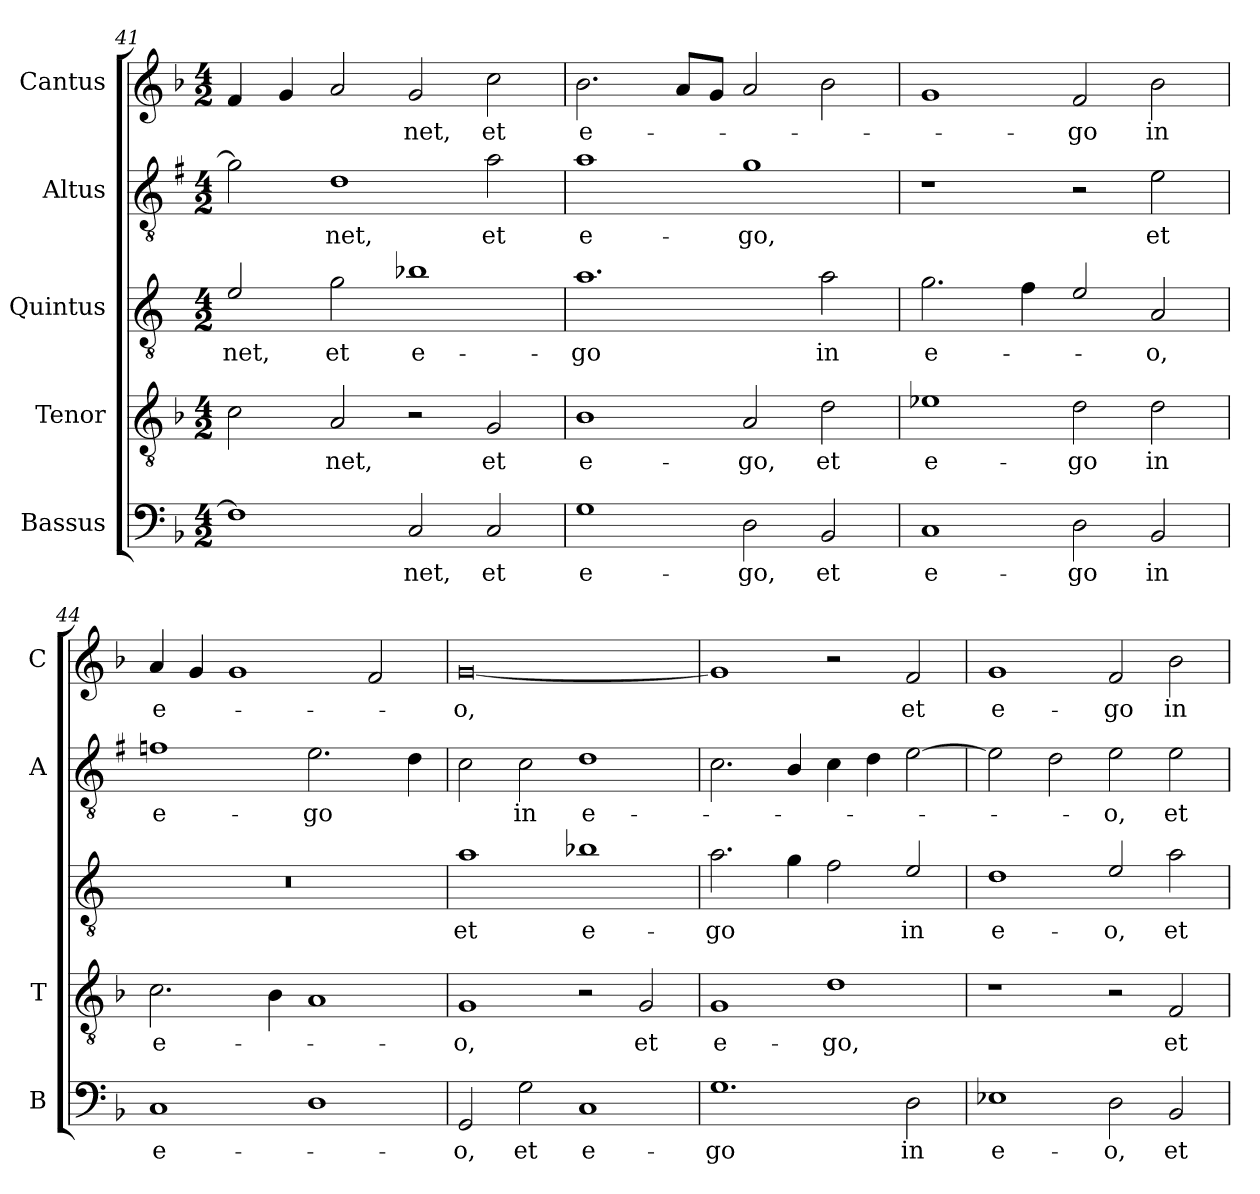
**kern	**text	**kern	**text	**kern	**text	**kern	**text	**kern	**text
*part5	*part5	*part4	*part4	*part3	*part3	*part2	*part2	*part1	*part1
*staff5	*staff5	*staff4	*staff4	*staff3	*staff3	*staff2	*staff2	*staff1	*staff1
*I"Bassus	*	*I"Tenor	*	*I"Quintus	*	*I"Altus	*	*I"Cantus	*
*I'B	*	*I'T	*	*	*	*I'A	*	*I'C	*
*clefF4	*	*clefGv2	*	*clefGv2	*	*clefGv2	*	*clefG2	*
*	*	*	*	*ITrd4c7	*	*ITrd1c2	*	*	*
*k[b-]	*	*k[b-]	*	*k[b-]	*	*k[b-]	*	*k[b-]	*
*F:	*	*F:	*	*F:	*	*F:	*	*F:	*
*M4/2	*	*M4/2	*	*M4/2	*	*M4/2	*	*M4/2	*
=41	=41	=41	=41	=41	=41	=41	=41	=41	=41
!	!	!	!	!	!LO:LY:b	!	!	!	!
1F]	.	2c\	.	2A/	-net,	2f\]	.	4f/	.
.	.	.	.	.	.	.	.	4g/	.
!	!	!	!LO:LY:b	!	!LO:LY:b	!	!LO:LY:b	!	!
.	.	2A/	-net,	2c\	et	1c	-net,	2a/	.
!	!LO:LY:b	!	!	!	!LO:LY:b	!	!	!	!LO:LY:b
2C/	-net,	2r	.	1e-X	e-	.	.	2g/	-net,
!	!LO:LY:b	!	!LO:LY:b	!	!	!	!LO:LY:b	!	!LO:LY:b
2C/	et	2G/	et	.	.	2g\	et	2cc\	et
=42	=42	=42	=42	=42	=42	=42	=42	=42	=42
!	!LO:LY:b	!	!LO:LY:b	!	!LO:LY:b	!	!LO:LY:b	!	!LO:LY:b
1G	e-	1B-	e-	1.d	-go	1g	e-	2.b-\	e-
.	.	.	.	.	.	.	.	8a/L	.
.	.	.	.	.	.	.	.	8g/J	.
!	!LO:LY:b	!	!LO:LY:b	!	!	!	!LO:LY:b	!	!
2D\	-go,	2A/	-go,	.	.	1f	-go,	2a/	.
!	!LO:LY:b	!	!LO:LY:b	!	!LO:LY:b	!	!	!	!
2BB-/	et	2d\	et	2d\	in	.	.	2b-\	.
=43	=43	=43	=43	=43	=43	=43	=43	=43	=43
!	!LO:LY:b	!	!LO:LY:b	!	!LO:LY:b	!	!	!	!
1C	e-	1e-X	e-	2.c\	e-	1r	.	1g	.
.	.	.	.	4B-\	.	.	.	.	.
!	!LO:LY:b	!	!LO:LY:b	!	!	!	!	!	!LO:LY:b
2D\	-go	2d\	-go	2A/	.	2r	.	2f/	-go
!	!LO:LY:b	!	!LO:LY:b	!	!LO:LY:b	!	!LO:LY:b	!	!LO:LY:b
2BB-/	in	2d\	in	2D/	-o,	2d\	et	2b-\	in
=44	=44	=44	=44	=44	=44	=44	=44	=44	=44
!	!LO:LY:b	!	!LO:LY:b	!	!	!	!LO:LY:b	!	!LO:LY:b
1C	e-	2.c\	e-	0r	.	1e-X	e-	4a/	e-
.	.	.	.	.	.	.	.	4g/	.
.	.	.	.	.	.	.	.	1g	.
.	.	4B-\	.	.	.	.	.	.	.
!	!	!	!	!	!	!	!LO:LY:b	!	!
1D	.	1A	.	.	.	2.d\	-go	.	.
.	.	.	.	.	.	.	.	2f/	.
.	.	.	.	.	.	4c\	.	.	.
!!LO:PB:g=z
=45	=45	=45	=45	=45	=45	=45	=45	=45	=45
!	!LO:LY:b	!	!LO:LY:b	!	!LO:LY:b	!	!	!	!LO:LY:b
2GG/	-o,	1G	-o,	1d	et	2B-\	.	[0g	-o,
!	!LO:LY:b	!	!	!	!	!	!LO:LY:b	!	!
2G\	et	.	.	.	.	2B-\	in	.	.
!	!LO:LY:b	!	!	!	!LO:LY:b	!	!LO:LY:b	!	!
1C	e-	2r	.	1e-X	e-	1c	e-	.	.
!	!	!	!LO:LY:b	!	!	!	!	!	!
.	.	2G/	et	.	.	.	.	.	.
=46	=46	=46	=46	=46	=46	=46	=46	=46	=46
!	!LO:LY:b	!	!LO:LY:b	!	!LO:LY:b	!	!	!	!
1.G	-go	1G	e-	2.d\	-go	2.B-\	.	1g]	.
.	.	.	.	4c\	.	4A/	.	.	.
!	!	!	!LO:LY:b	!	!	!	!	!	!
.	.	1d	-go,	2B-\	.	4B-\	.	2r	.
.	.	.	.	.	.	4c\	.	.	.
!	!LO:LY:b	!	!	!	!LO:LY:b	!	!	!	!LO:LY:b
2D\	in	.	.	2A/	in	[2d\	.	2f/	et
=47	=47	=47	=47	=47	=47	=47	=47	=47	=47
!	!LO:LY:b	!	!	!	!LO:LY:b	!	!	!	!LO:LY:b
1E-X	e-	1r	.	1G	e-	2d\]	.	1g	e-
.	.	.	.	.	.	2c\	.	.	.
!	!LO:LY:b	!	!	!	!LO:LY:b	!	!LO:LY:b	!	!LO:LY:b
2D\	-o,	2r	.	2A/	-o,	2d\	-o,	2f/	-go
!	!LO:LY:b	!	!LO:LY:b	!	!LO:LY:b	!	!LO:LY:b	!	!LO:LY:b
2BB-/	et	2F/	et	2d\	et	2d\	et	2b-\	in
=	=	=	=	=	=	=	=	=	=
*-	*-	*-	*-	*-	*-	*-	*-	*-	*-
